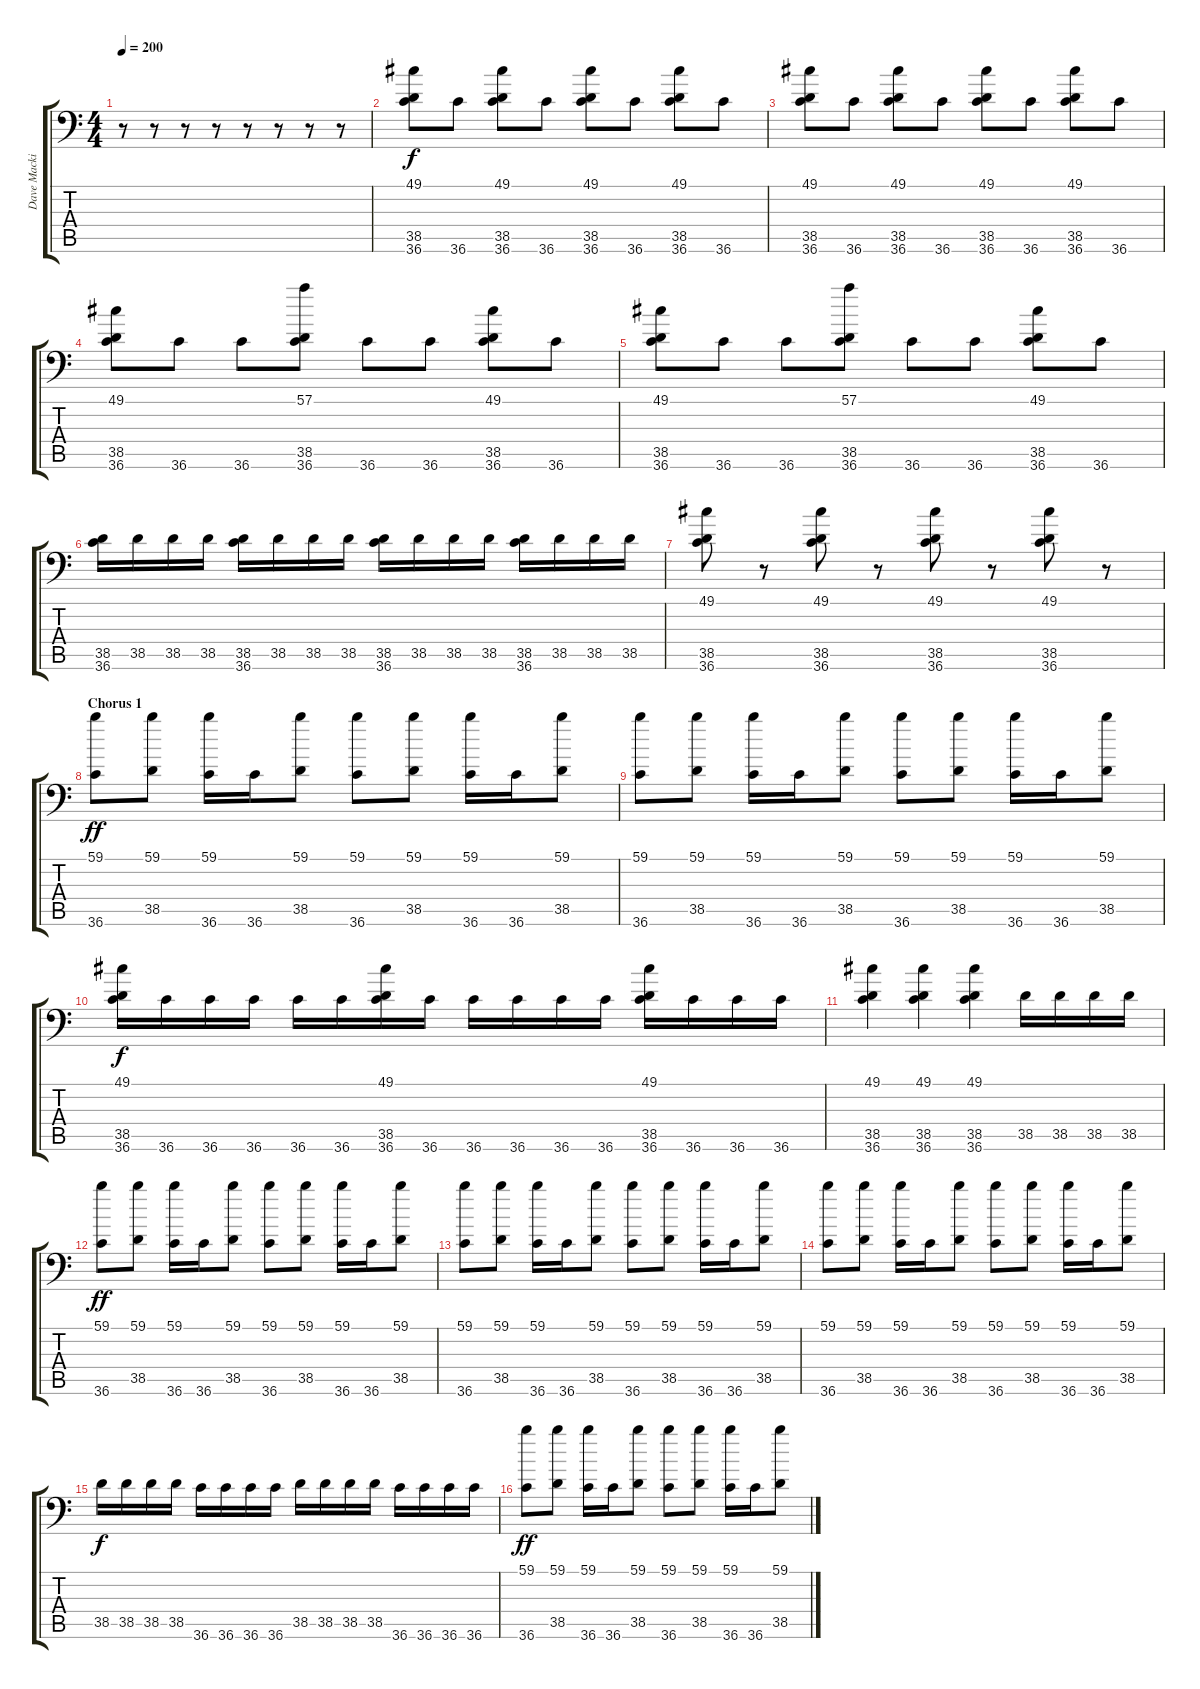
\track ("Dave Mackintosh | Drums" "Dave Macki") {instrument acousticgrandpiano}
\staff {score tabs}
\tuning (C-1 C-1 C-1 C-1 C-1 C-1) {hide}
\ts (4 4)
\tempo 200
\clef f4
\ks c
r.8{dy f} r.8 r.8 r.8 r.8 r.8 r.8 r.8 |
(49.1 38.5 36.6).8 36.6.8 (49.1 38.5 36.6).8 36.6.8 (49.1 38.5 36.6).8 36.6.8 (49.1 38.5 36.6).8 36.6.8 |
(49.1 38.5 36.6).8 36.6.8 (49.1 38.5 36.6).8 36.6.8 (49.1 38.5 36.6).8 36.6.8 (49.1 38.5 36.6).8 36.6.8 |
(49.1 38.5 36.6).8 36.6.8 36.6.8 (57.1 38.5 36.6).8 36.6.8 36.6.8 (49.1 38.5 36.6).8 36.6.8 |
(49.1 38.5 36.6).8 36.6.8 36.6.8 (57.1 38.5 36.6).8 36.6.8 36.6.8 (49.1 38.5 36.6).8 36.6.8 |
(38.5 36.6).16 38.5.16 38.5.16 38.5.16 (38.5 36.6).16 38.5.16 38.5.16 38.5.16 (38.5 36.6).16 38.5.16 38.5.16 38.5.16 (38.5 36.6).16 38.5.16 38.5.16 38.5.16 |
(49.1 38.5 36.6).8 r.8 (49.1 38.5 36.6).8 r.8 (49.1 38.5 36.6).8 r.8 (49.1 38.5 36.6).8 r.8 |
\section ("" "Chorus 1")
(59.1 36.6).8{dy ff} (59.1 38.5).8 (59.1 36.6).16 36.6.16 (59.1 38.5).8 (59.1 36.6).8 (59.1 38.5).8 (59.1 36.6).16 36.6.16 (59.1 38.5).8 |
(59.1 36.6).8 (59.1 38.5).8 (59.1 36.6).16 36.6.16 (59.1 38.5).8 (59.1 36.6).8 (59.1 38.5).8 (59.1 36.6).16 36.6.16 (59.1 38.5).8 |
(49.1 38.5 36.6).16{dy f} 36.6.16 36.6.16 36.6.16 36.6.16 36.6.16 (49.1 38.5 36.6).16 36.6.16 36.6.16 36.6.16 36.6.16 36.6.16 (49.1 38.5 36.6).16 36.6.16 36.6.16 36.6.16 |
(49.1 38.5 36.6).4 (49.1 38.5 36.6).4 (49.1 38.5 36.6).4 38.5.16 38.5.16 38.5.16 38.5.16 |
(59.1 36.6).8{dy ff} (59.1 38.5).8 (59.1 36.6).16 36.6.16 (59.1 38.5).8 (59.1 36.6).8 (59.1 38.5).8 (59.1 36.6).16 36.6.16 (59.1 38.5).8 |
(59.1 36.6).8 (59.1 38.5).8 (59.1 36.6).16 36.6.16 (59.1 38.5).8 (59.1 36.6).8 (59.1 38.5).8 (59.1 36.6).16 36.6.16 (59.1 38.5).8 |
(59.1 36.6).8 (59.1 38.5).8 (59.1 36.6).16 36.6.16 (59.1 38.5).8 (59.1 36.6).8 (59.1 38.5).8 (59.1 36.6).16 36.6.16 (59.1 38.5).8 |
38.5.16{dy f} 38.5.16 38.5.16 38.5.16 36.6.16 36.6.16 36.6.16 36.6.16 38.5.16 38.5.16 38.5.16 38.5.16 36.6.16 36.6.16 36.6.16 36.6.16 |
(59.1 36.6).8{dy ff} (59.1 38.5).8 (59.1 36.6).16 36.6.16 (59.1 38.5).8 (59.1 36.6).8 (59.1 38.5).8 (59.1 36.6).16 36.6.16 (59.1 38.5).8
